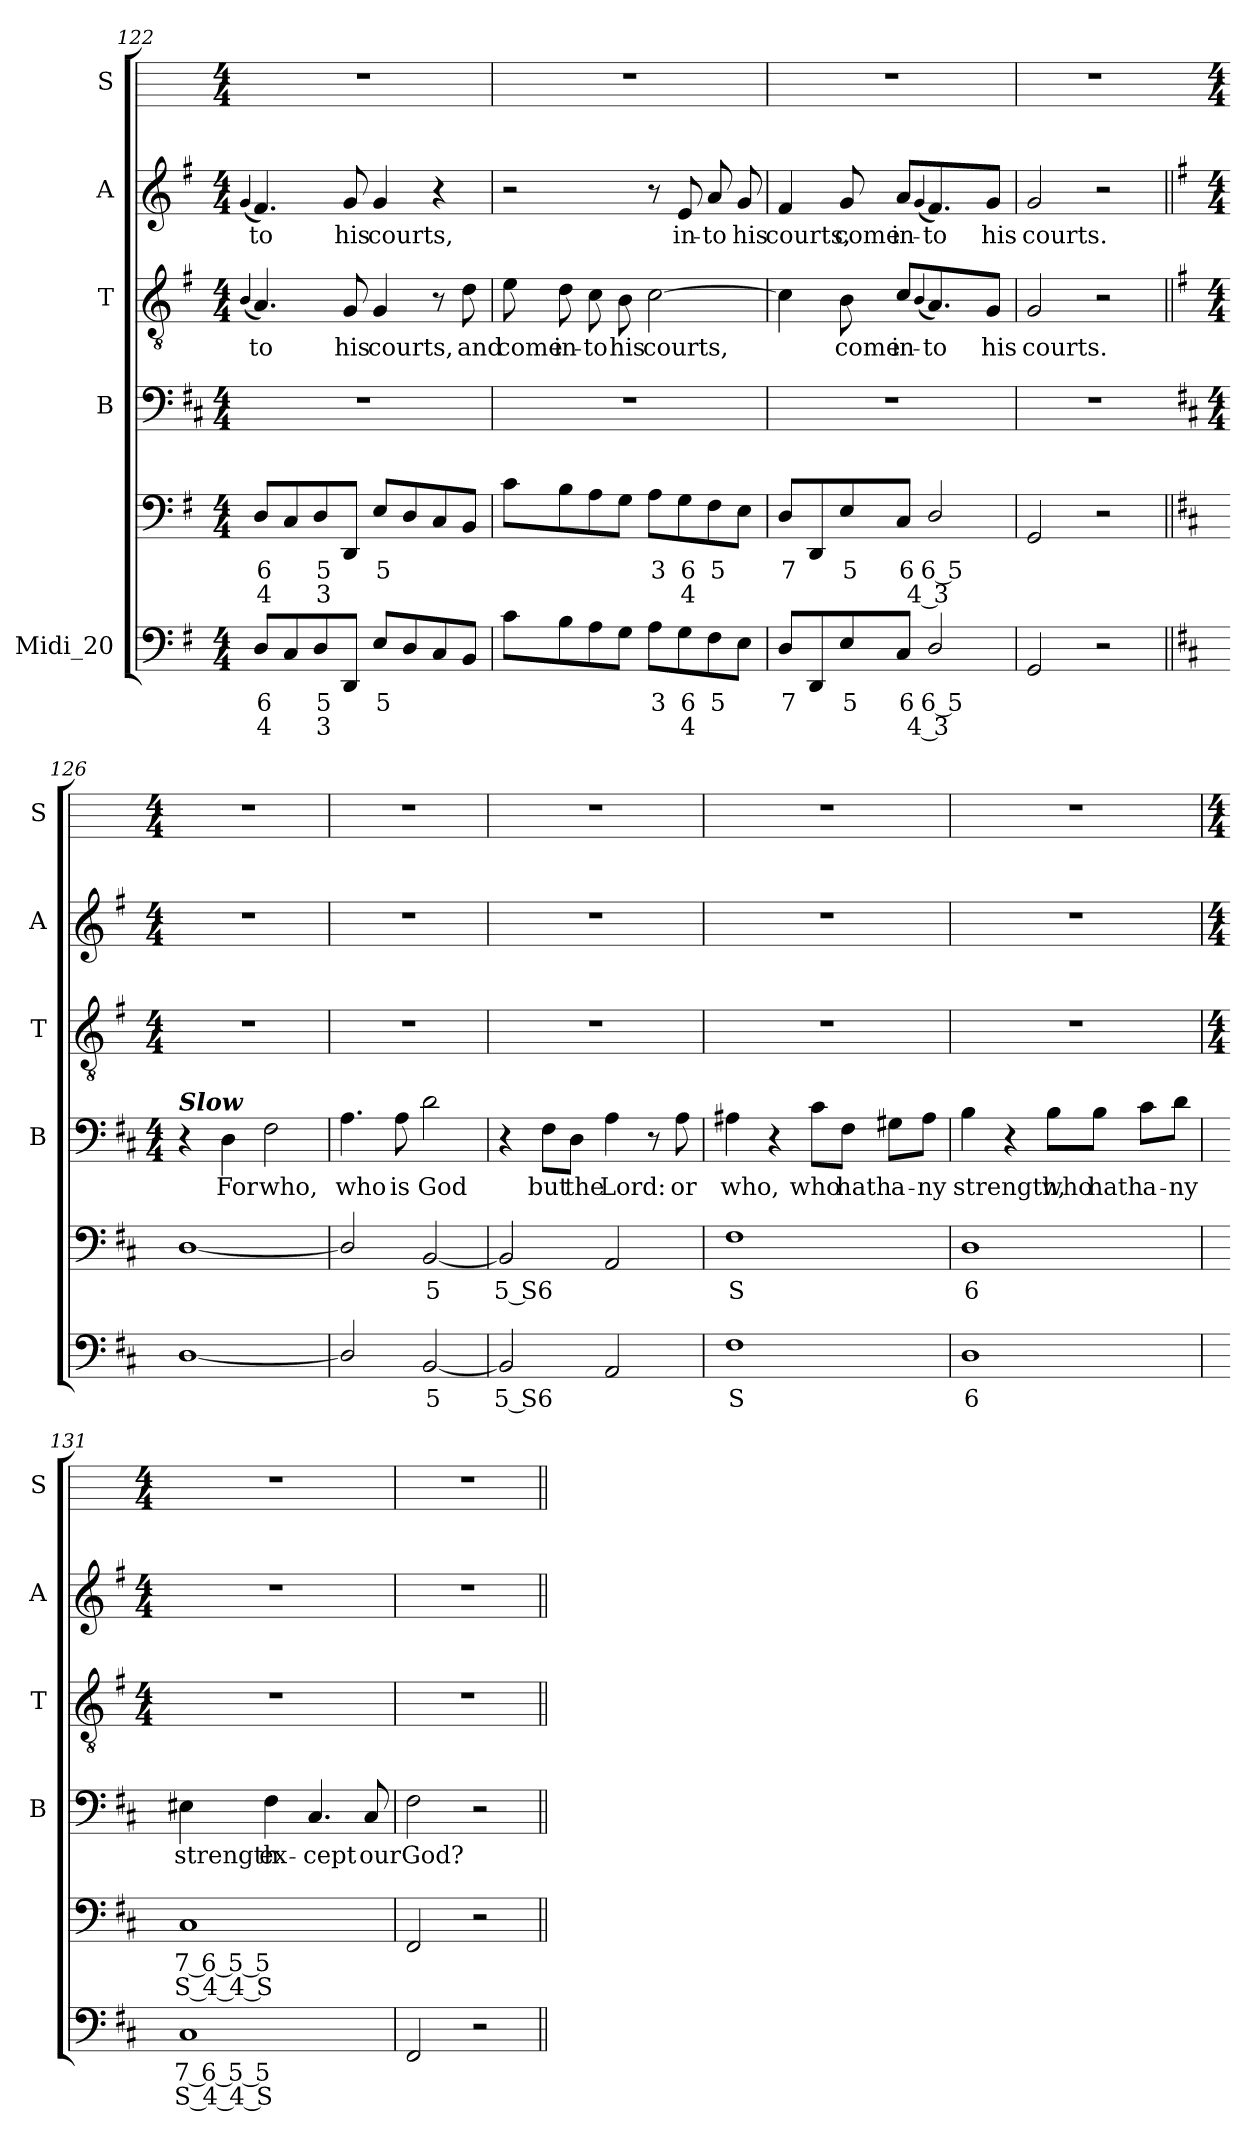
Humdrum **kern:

**kern	**text	**text	**kern	**text	**text	**kern	**text	**kern	**text	**kern	**text	**kern
*part5	*part5	*part5	*part5	*part5	*part5	*part4	*part4	*part3	*part3	*part2	*part2	*part1
*staff6	*staff6	*staff6	*staff5	*staff5	*staff5	*staff4	*staff4	*staff3	*staff3	*staff2	*staff2	*staff1
*I"Midi_20	*	*	*	*	*	*I"B	*	*I"T	*	*I"A	*	*I"S
*	*	*	*	*	*	*I'B	*	*I'T	*	*I'A	*	*I'S
!!LO:LB:g=z
*clefF4	*	*	*clefF4	*	*	*clefF4	*	*clefGv2	*	*clefG2	*	*
*k[f#]	*	*	*k[f#]	*	*	*k[f#c#]	*	*k[f#]	*	*k[f#]	*	*
*G:	*	*	*G:	*	*	*D:	*	*G:	*	*G:	*	*
*M4/4	*	*	*M4/4	*	*	*M4/4	*	*M4/4	*	*M4/4	*	*M4/4
=122	=122	=122	=122	=122	=122	=122	=122	=122	=122	=122	=122	=122
.	.	.	.	.	.	.	.	(>4qqB/	.	(<4qqg/	.	.
!	!LO:LY:b	!LO:LY:b	!	!LO:LY:b	!LO:LY:b	!	!	!	!LO:LY:b	!	!LO:LY:b	!
8DL	6	4	8DL	6	4	1r	.	4.A)	-to	4.f#)	-to	1r
8C	.	.	8C	.	.	.	.	.	.	.	.	.
!	!LO:LY:b	!LO:LY:b	!	!LO:LY:b	!LO:LY:b	!	!	!	!	!	!	!
8D	5	3	8D	5	3	.	.	.	.	.	.	.
!	!	!	!	!	!	!	!	!	!LO:LY:b	!	!LO:LY:b	!
8DDJ	.	.	8DDJ	.	.	.	.	8G	his	8g	his	.
!	!LO:LY:b	!	!	!LO:LY:b	!	!	!	!	!LO:LY:b	!	!LO:LY:b	!
8EL	5	.	8EL	5	.	.	.	4G	courts,	4g	courts,	.
8D	.	.	8D	.	.	.	.	.	.	.	.	.
8C	.	.	8C	.	.	.	.	8r	.	4r	.	.
!	!	!	!	!	!	!	!	!	!LO:LY:b	!	!	!
8BBJ	.	.	8BBJ	.	.	.	.	8d	and	.	.	.
=123	=123	=123	=123	=123	=123	=123	=123	=123	=123	=123	=123	=123
!	!	!	!	!	!	!	!	!	!LO:LY:b	!	!	!
8cL	.	.	8cL	.	.	1r	.	8e	come	2r	.	1r
!	!	!	!	!	!	!	!	!	!LO:LY:b	!	!	!
8B	.	.	8B	.	.	.	.	8d	in-	.	.	.
!	!	!	!	!	!	!	!	!	!LO:LY:b	!	!	!
8A	.	.	8A	.	.	.	.	8c	-to	.	.	.
!	!	!	!	!	!	!	!	!	!LO:LY:b	!	!	!
8GJ	.	.	8GJ	.	.	.	.	8B	his	.	.	.
!	!LO:LY:b	!	!	!LO:LY:b	!	!	!	!	!LO:LY:b	!	!	!
8AL	3	.	8AL	3	.	.	.	[2c	courts,	8r	.	.
!	!LO:LY:b	!LO:LY:b	!	!LO:LY:b	!LO:LY:b	!	!	!	!	!	!LO:LY:b	!
8G	6	4	8G	6	4	.	.	.	.	8e	in-	.
!	!LO:LY:b	!	!	!LO:LY:b	!	!	!	!	!	!	!LO:LY:b	!
8F#	5	.	8F#	5	.	.	.	.	.	8a	-to	.
!	!	!	!	!	!	!	!	!	!	!	!LO:LY:b	!
8EJ	.	.	8EJ	.	.	.	.	.	.	8g	his	.
=124	=124	=124	=124	=124	=124	=124	=124	=124	=124	=124	=124	=124
!	!LO:LY:b	!	!	!LO:LY:b	!	!	!	!	!	!	!LO:LY:b	!
8DL	7	.	8DL	7	.	1r	.	4c]	.	4f#	courts,	1r
8DD	.	.	8DD	.	.	.	.	.	.	.	.	.
!	!LO:LY:b	!	!	!LO:LY:b	!	!	!	!	!LO:LY:b	!	!LO:LY:b	!
8E	5	.	8E	5	.	.	.	8B	come	8g	come	.
!	!LO:LY:b	!	!	!LO:LY:b	!	!	!	!	!LO:LY:b	!	!LO:LY:b	!
8CJ	6	.	8CJ	6	.	.	.	8cL	in-	8aL	in-	.
.	.	.	.	.	.	.	.	(>4qqB/	.	(<4qqg/	.	.
!	!LO:LY:b	!LO:LY:b	!	!LO:LY:b	!LO:LY:b	!	!	!	!LO:LY:b	!	!LO:LY:b	!
2D/	6 5	4 3	2D/	6 5	4 3	.	.	4.A)	-to	4.f#)	-to	.
!	!	!	!	!	!	!	!	!	!LO:LY:b	!	!LO:LY:b	!
.	.	.	.	.	.	.	.	8GJ	his	8gJ	his	.
=125	=125	=125	=125	=125	=125	=125	=125	=125	=125	=125	=125	=125
!	!	!	!	!	!	!	!	!	!LO:LY:b	!	!LO:LY:b	!
2GG	.	.	2GG	.	.	1r	.	2G	courts.	2g	courts.	1r
2r	.	.	2r	.	.	.	.	2r	.	2r	.	.
!!LO:LB:g=z
=126||	=126	=126	=126||	=126	=126	=126	=126	=126||	=126	=126||	=126	=126
*k[f#c#]	*	*	*k[f#c#]	*	*	*k[f#c#]	*	*	*	*	*	*
*D:	*	*	*D:	*	*	*D:	*	*	*	*	*	*
*	*	*	*	*	*	*M4/4	*	*M4/4	*	*M4/4	*	*M4/4
!	!	!	!	!	!	!LO:TX:a:Bi:t=Slow	!	!	!	!	!	!
[1D/	.	.	[1D/	.	.	4r	.	1r	.	1r	.	1r
!	!	!	!	!	!	!	!LO:LY:b	!	!	!	!	!
.	.	.	.	.	.	4D	For	.	.	.	.	.
!	!	!	!	!	!	!	!LO:LY:b	!	!	!	!	!
.	.	.	.	.	.	2F#	who,	.	.	.	.	.
=127	=127	=127	=127	=127	=127	=127	=127	=127	=127	=127	=127	=127
!	!	!	!	!	!	!	!LO:LY:b	!	!	!	!	!
2D/]	.	.	2D/]	.	.	4.A	who	1r	.	1r	.	1r
!	!	!	!	!	!	!	!LO:LY:b	!	!	!	!	!
.	.	.	.	.	.	8A	is	.	.	.	.	.
!	!LO:LY:b	!	!	!LO:LY:b	!	!	!LO:LY:b	!	!	!	!	!
[2BB	5	.	[2BB	5	.	2d	God	.	.	.	.	.
=128	=128	=128	=128	=128	=128	=128	=128	=128	=128	=128	=128	=128
!	!LO:LY:b	!	!	!LO:LY:b	!	!	!	!	!	!	!	!
2BB]	5 S6	.	2BB]	5 S6	.	4r	.	1r	.	1r	.	1r
!	!	!	!	!	!	!	!LO:LY:b	!	!	!	!	!
.	.	.	.	.	.	8F#\L	but	.	.	.	.	.
!	!	!	!	!	!	!	!LO:LY:b	!	!	!	!	!
.	.	.	.	.	.	8D\J	the	.	.	.	.	.
!	!	!	!	!	!	!	!LO:LY:b	!	!	!	!	!
2AA	.	.	2AA	.	.	4A	Lord:	.	.	.	.	.
.	.	.	.	.	.	8r	.	.	.	.	.	.
!	!	!	!	!	!	!	!LO:LY:b	!	!	!	!	!
.	.	.	.	.	.	8A	or	.	.	.	.	.
=129	=129	=129	=129	=129	=129	=129	=129	=129	=129	=129	=129	=129
!	!LO:LY:b	!	!	!LO:LY:b	!	!	!LO:LY:b	!	!	!	!	!
1F#	S	.	1F#	S	.	4A#X	who,	1r	.	1r	.	1r
.	.	.	.	.	.	4r	.	.	.	.	.	.
!	!	!	!	!	!	!	!LO:LY:b	!	!	!	!	!
.	.	.	.	.	.	8c#\L	who	.	.	.	.	.
!	!	!	!	!	!	!	!LO:LY:b	!	!	!	!	!
.	.	.	.	.	.	8F#\J	hath	.	.	.	.	.
!	!	!	!	!	!	!	!LO:LY:b	!	!	!	!	!
.	.	.	.	.	.	8G#X\L	a-	.	.	.	.	.
!	!	!	!	!	!	!	!LO:LY:b	!	!	!	!	!
.	.	.	.	.	.	8A#\J	-ny	.	.	.	.	.
=130	=130	=130	=130	=130	=130	=130	=130	=130	=130	=130	=130	=130
!	!LO:LY:b	!	!	!LO:LY:b	!	!	!LO:LY:b	!	!	!	!	!
1D	6	.	1D	6	.	4B	strength,	1r	.	1r	.	1r
.	.	.	.	.	.	4r	.	.	.	.	.	.
!	!	!	!	!	!	!	!LO:LY:b	!	!	!	!	!
.	.	.	.	.	.	8B\L	who	.	.	.	.	.
!	!	!	!	!	!	!	!LO:LY:b	!	!	!	!	!
.	.	.	.	.	.	8B\J	hath	.	.	.	.	.
!	!	!	!	!	!	!	!LO:LY:b	!	!	!	!	!
.	.	.	.	.	.	8c#\L	a-	.	.	.	.	.
!	!	!	!	!	!	!	!LO:LY:b	!	!	!	!	!
.	.	.	.	.	.	8d\J	-ny	.	.	.	.	.
!!LO:LB:g=z
=131	=131	=131	=131	=131	=131	=131	=131	=131	=131	=131	=131	=131
*	*	*	*	*	*	*	*	*M4/4	*	*M4/4	*	*M4/4
!	!LO:LY:b	!LO:LY:b	!	!LO:LY:b	!LO:LY:b	!	!LO:LY:b	!	!	!	!	!
1C#	7 6 5 5	S 4 4 S	1C#	7 6 5 5	S 4 4 S	4E#X	strength	1r	.	1r	.	1r
!	!	!	!	!	!	!	!LO:LY:b	!	!	!	!	!
.	.	.	.	.	.	4F#	ex-	.	.	.	.	.
!	!	!	!	!	!	!	!LO:LY:b	!	!	!	!	!
.	.	.	.	.	.	4.C#	-cept	.	.	.	.	.
!	!	!	!	!	!	!	!LO:LY:b	!	!	!	!	!
.	.	.	.	.	.	8C#	our	.	.	.	.	.
=132	=132	=132	=132	=132	=132	=132	=132	=132	=132	=132	=132	=132
!	!	!	!	!	!	!	!LO:LY:b	!	!	!	!	!
2FF#	.	.	2FF#	.	.	2F#	God?	1r	.	1r	.	1r
2r	.	.	2r	.	.	2r	.	.	.	.	.	.
=||	=||	=||	=||	=||	=||	=||	=||	=||	=||	=||	=||	=||
*-	*-	*-	*-	*-	*-	*-	*-	*-	*-	*-	*-	*-
